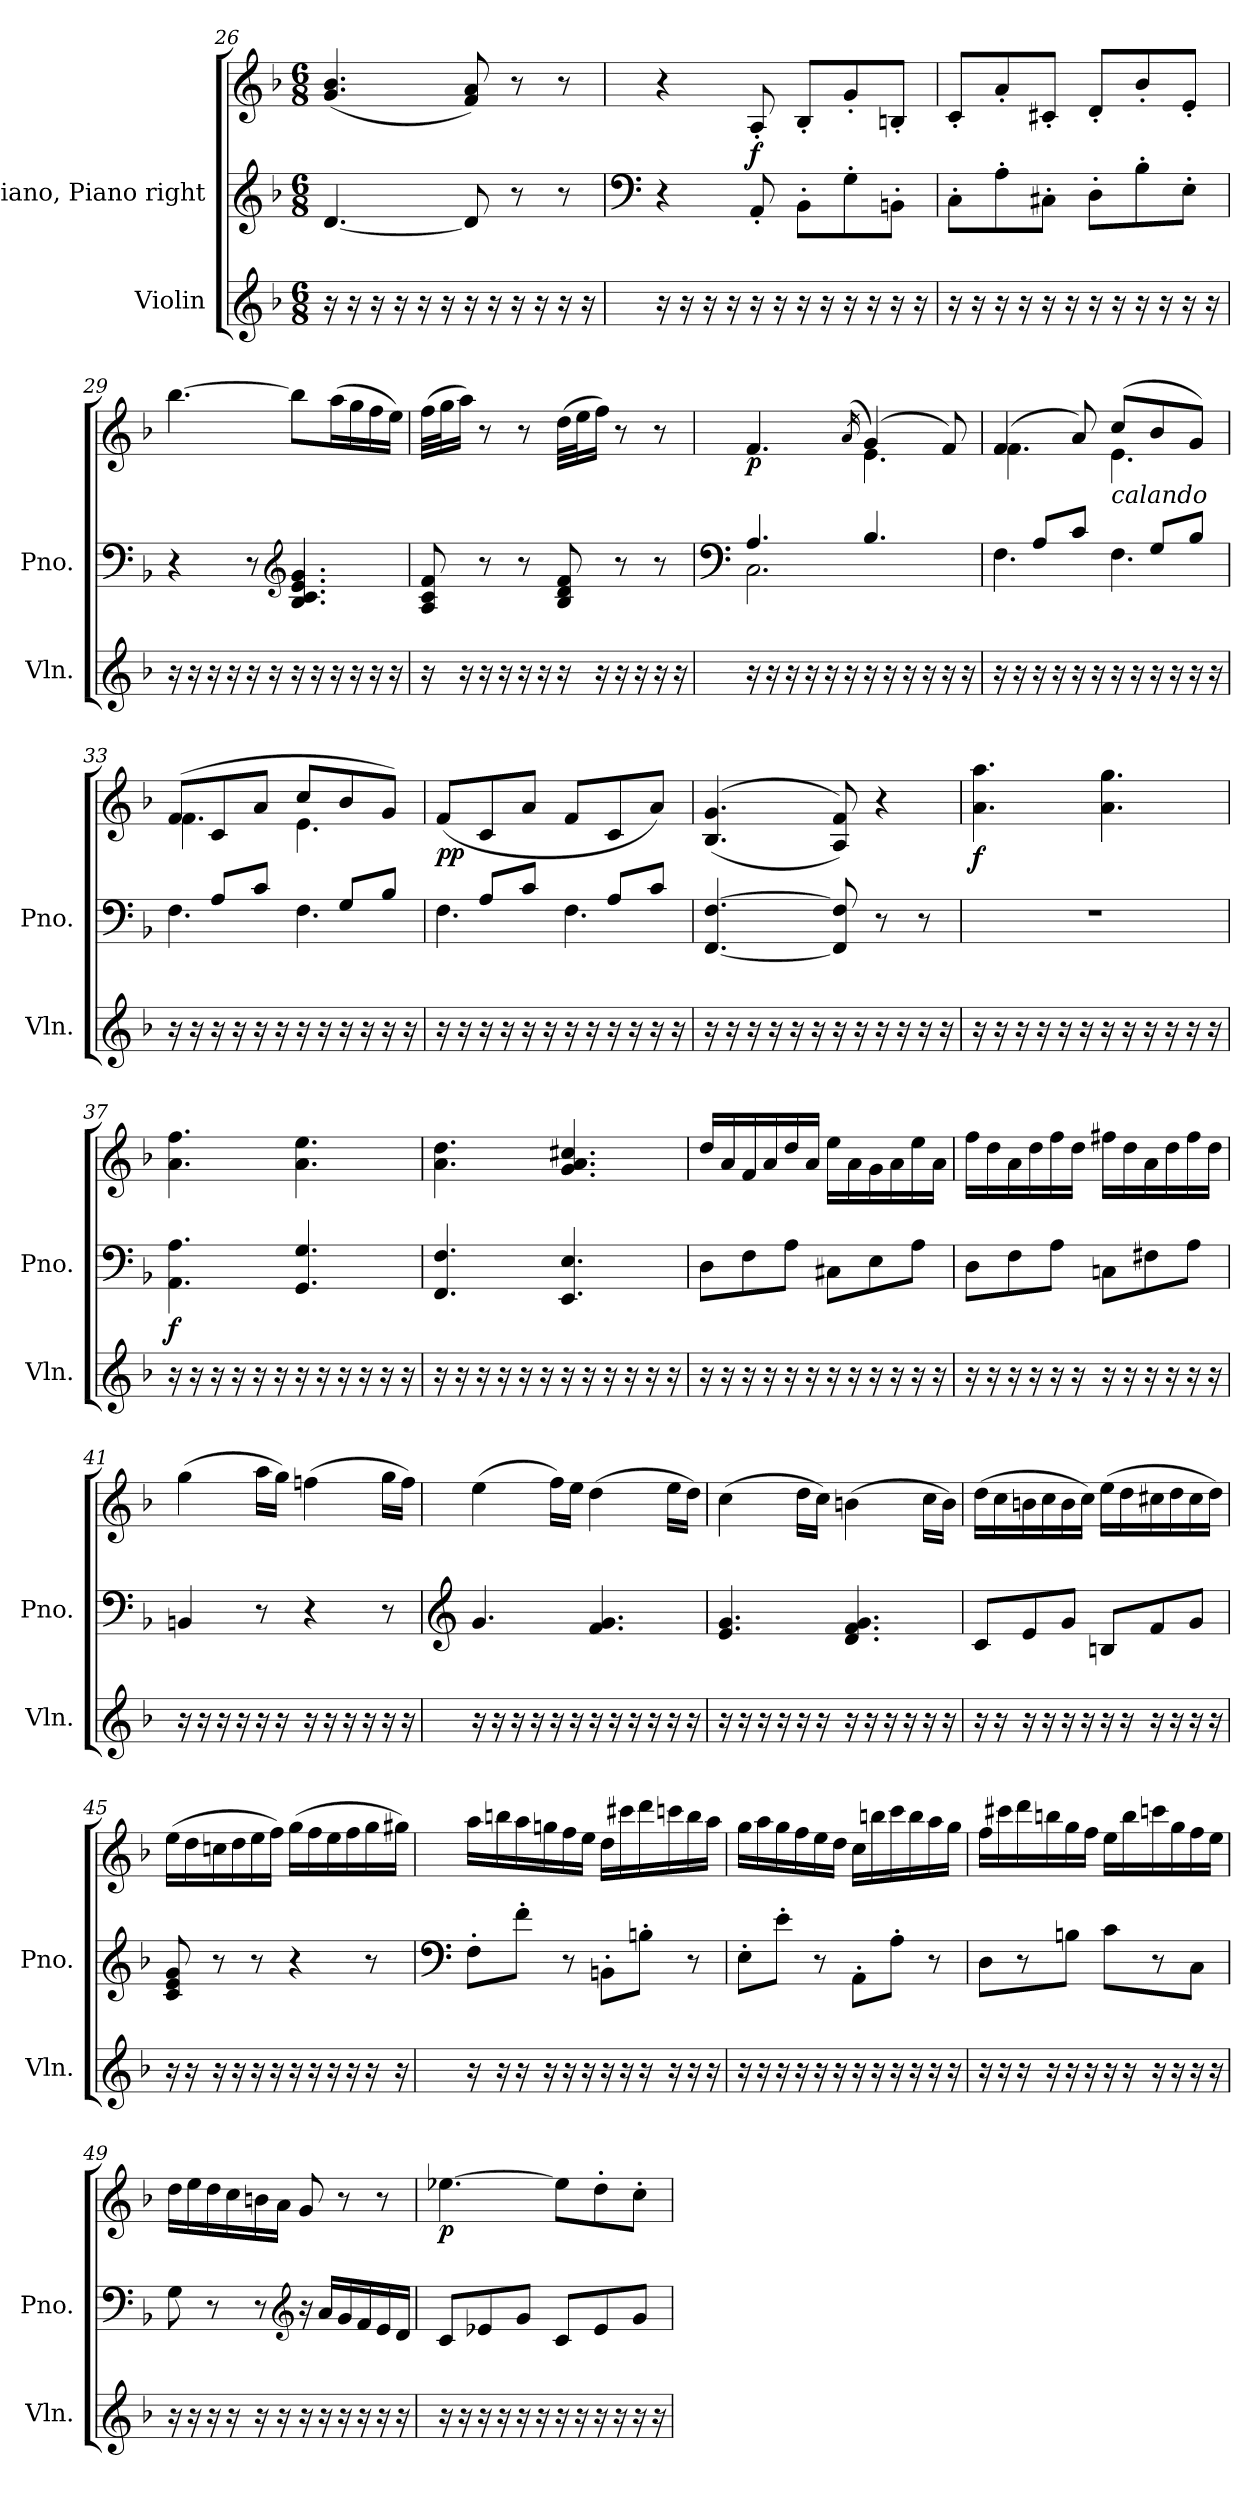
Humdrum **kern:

**kern	**kern	**kern	**dynam
*part2	*part1	*part1	*part1
*staff3	*staff2	*staff1	*staff1/2
*I"Violin	*I"Piano, Piano right	*	*
*I'Vln.	*I'Pno.	*	*
*clefG2	*clefG2	*clefG2	*
*k[b-]	*k[b-]	*k[b-]	*
*M6/8	*M6/8	*M6/8	*
=26	=26	=26	=26
16r	[4.d/	(<4.g/ 4.b-/	.
16r	.	.	.
16r	.	.	.
16r	.	.	.
16r	.	.	.
16r	.	.	.
16r	8d/]	8f/ 8a/)	.
16r	.	.	.
16r	8r	8r	.
16r	.	.	.
16r	8r	8r	.
16r	.	.	.
!!LO:PB:g=z
=27	=27	=27	=27
*	*clefF4	*	*
16r	4r	4r	.
16r	.	.	.
16r	.	.	.
16r	.	.	.
!	!	!	!LO:DY:a=2
16r	8AA'/	8A'/	f
16r	.	.	.
16r	8BB-'\L	8B-'/L	.
16r	.	.	.
16r	8G'\	8g'/	.
16r	.	.	.
16r	8BBn'\J	8Bn'/J	.
16r	.	.	.
=28	=28	=28	=28
16r	8C'\L	8c'/L	.
16r	.	.	.
16r	8A'\	8a'/	.
16r	.	.	.
16r	8C#X'\J	8c#X'/J	.
16r	.	.	.
16r	8D'\L	8d'/L	.
16r	.	.	.
16r	8B-'\	8b-'/	.
16r	.	.	.
16r	8E'\J	8e'/J	.
16r	.	.	.
=29	=29	=29	=29
16r	4r	[4.bb-\	.
16r	.	.	.
16r	.	.	.
16r	.	.	.
16r	8r	.	.
16r	.	.	.
*	*clefG2	*	*
16r	4.B-/ 4.c/ 4.e/ 4.g/	8bb-\L]	.
16r	.	.	.
16r	.	(>16aa\L	.
16r	.	16gg\	.
16r	.	16ff\	.
16r	.	16ee\JJ)	.
!!LO:LB:g=z
=30	=30	=30	=30
16r	8A/ 8c/ 8f/	(>32ff\LLL	.
.	.	32gg\J	.
16r	.	16aa\JJ)	.
16r	8r	8r	.
16r	.	.	.
16r	8r	8r	.
16r	.	.	.
16r	8B-/ 8d/ 8f/	(>32dd\LLL	.
.	.	32ee\J	.
16r	.	16ff\JJ)	.
16r	8r	8r	.
16r	.	.	.
16r	8r	8r	.
16r	.	.	.
=31	=31	=31	=31
*	*clefF4	*	*
*	*^	*^	*
!	!	!	!	!	!LO:DY:b
16r	4.A/	2.C\	4.f/	4.ryy	p
16r	.	.	.	.	.
16r	.	.	.	.	.
16r	.	.	.	.	.
16r	.	.	.	.	.
16r	.	.	.	.	.
.	.	.	(>16qa/	.	.
16r	4.B-/	.	(>4g/)	4.e\	.
16r	.	.	.	.	.
16r	.	.	.	.	.
16r	.	.	.	.	.
16r	.	.	8f/)	.	.
16r	.	.	.	.	.
=32	=32	=32	=32	=32	=32
16r	8rFyy	4.F\	(>4f/	4.f\	.
16r	.	.	.	.	.
16r	8A/L	.	.	.	.
16r	.	.	.	.	.
16r	8c/J	.	8a/)	.	.
16r	.	.	.	.	.
!	!	!	!LO:TX:b:i:t=calando	!	!
16r	8rFyy	4.F\	(>8cc/L	4.e\	.
16r	.	.	.	.	.
16r	8G/L	.	8b-/	.	.
16r	.	.	.	.	.
16r	8B-/J	.	8g/J)	.	.
16r	.	.	.	.	.
!!LO:LB:g=z	!!
=33	=33	=33	=33	=33	=33
16r	8rFyy	4.F\	(>8f/L	4.f\	.
16r	.	.	.	.	.
16r	8A/L	.	8c/	.	.
16r	.	.	.	.	.
16r	8c/J	.	8a/J	.	.
16r	.	.	.	.	.
16r	8rFyy	4.F\	8cc/L	4.e\	.
16r	.	.	.	.	.
16r	8G/L	.	8b-/	.	.
16r	.	.	.	.	.
16r	8B-/J	.	8g/J)	.	.
16r	.	.	.	.	.
*	*	*	*v	*v	*
=34	=34	=34	=34	=34
!	!	!	!	!LO:DY:b
16r	8rFyy	4.F\	(<8f/L	pp
16r	.	.	.	.
16r	8A/L	.	8c/	.
16r	.	.	.	.
16r	8c/J	.	8a/J	.
16r	.	.	.	.
16r	8rFyy	4.F\	8f/L	.
16r	.	.	.	.
16r	8A/L	.	8c/	.
16r	.	.	.	.
16r	8c/J	.	8a/J)	.
16r	.	.	.	.
*	*v	*v	*	*
=35	=35	=35	=35
16r	[4.FF/ [4.F/	(>(<4.B-/ 4.g/	.
16r	.	.	.
16r	.	.	.
16r	.	.	.
16r	.	.	.
16r	.	.	.
16r	8FF/] 8F/]	8A/ 8f/))	.
16r	.	.	.
16r	8r	4r	.
16r	.	.	.
16r	8r	.	.
16r	.	.	.
!!LO:PB:g=z
=36	=36	=36	=36
!	!	!	!LO:DY:b
16r	2.r	4.a\ 4.aa\	f
16r	.	.	.
16r	.	.	.
16r	.	.	.
16r	.	.	.
16r	.	.	.
16r	.	4.a\ 4.gg\	.
16r	.	.	.
16r	.	.	.
16r	.	.	.
16r	.	.	.
16r	.	.	.
=37	=37	=37	=37
!	!	!	!LO:DY:b=2
16r	4.AA\ 4.A\	4.a\ 4.ff\	f
16r	.	.	.
16r	.	.	.
16r	.	.	.
16r	.	.	.
16r	.	.	.
16r	4.GG/ 4.G/	4.a\ 4.ee\	.
16r	.	.	.
16r	.	.	.
16r	.	.	.
16r	.	.	.
16r	.	.	.
=38	=38	=38	=38
16r	4.FF/ 4.F/	4.a\ 4.dd\	.
16r	.	.	.
16r	.	.	.
16r	.	.	.
16r	.	.	.
16r	.	.	.
16r	4.EE/ 4.E/	4.g/ 4.a/ 4.cc#X/	.
16r	.	.	.
16r	.	.	.
16r	.	.	.
16r	.	.	.
16r	.	.	.
!!LO:LB:g=z
=39	=39	=39	=39
16r	8D\L	16dd/LL	.
16r	.	16a/	.
16r	8F\	16f/	.
16r	.	16a/	.
16r	8A\J	16dd/	.
16r	.	16a/JJ	.
16r	8C#X\L	16ee\LL	.
16r	.	16a\	.
16r	8E\	16g\	.
16r	.	16a\	.
16r	8A\J	16ee\	.
16r	.	16a\JJ	.
=40	=40	=40	=40
16r	8D\L	16ff\LL	.
16r	.	16dd\	.
16r	8F\	16a\	.
16r	.	16dd\	.
16r	8A\J	16ff\	.
16r	.	16dd\JJ	.
16r	8Cn\L	16ff#X\LL	.
16r	.	16dd\	.
16r	8F#X\	16a\	.
16r	.	16dd\	.
16r	8A\J	16ff#\	.
16r	.	16dd\JJ	.
=41	=41	=41	=41
16r	4BBn/	(>4gg\	.
16r	.	.	.
16r	.	.	.
16r	.	.	.
16r	8r	16aa\LL	.
16r	.	16gg\JJ)	.
16r	4r	(>4ffn\	.
16r	.	.	.
16r	.	.	.
16r	.	.	.
16r	8r	16gg\LL	.
16r	.	16ff\JJ)	.
!!LO:LB:g=z
=42	=42	=42	=42
*	*clefG2	*	*
16r	4.g/	(>4ee\	.
16r	.	.	.
16r	.	.	.
16r	.	.	.
16r	.	16ff\LL)	.
16r	.	16ee\JJ	.
16r	4.f/ 4.g/	(>4dd\	.
16r	.	.	.
16r	.	.	.
16r	.	.	.
16r	.	16ee\LL	.
16r	.	16dd\JJ)	.
=43	=43	=43	=43
16r	4.e/ 4.g/	(>4cc\	.
16r	.	.	.
16r	.	.	.
16r	.	.	.
16r	.	16dd\LL	.
16r	.	16cc\JJ)	.
16r	4.d/ 4.f/ 4.g/	(>4bn\	.
16r	.	.	.
16r	.	.	.
16r	.	.	.
16r	.	16cc\LL	.
16r	.	16b\JJ)	.
=44	=44	=44	=44
16r	8c/L	(>16dd\LL	.
16r	.	16cc\	.
16r	8e/	16bn\	.
16r	.	16cc\	.
16r	8g/J	16b\	.
16r	.	16cc\JJ)	.
16r	8Bn/L	(>16ee\LL	.
16r	.	16dd\	.
16r	8f/	16cc#X\	.
16r	.	16dd\	.
16r	8g/J	16cc#\	.
16r	.	16dd\JJ)	.
!!LO:PB:g=z
=45	=45	=45	=45
16r	8c/ 8e/ 8g/	(>16ee\LL	.
16r	.	16dd\	.
16r	8r	16ccn\	.
16r	.	16dd\	.
16r	8r	16ee\	.
16r	.	16ff\JJ)	.
16r	4r	(>16gg\LL	.
16r	.	16ff\	.
16r	.	16ee\	.
16r	.	16ff\	.
16r	8r	16gg\	.
16r	.	16gg#X\JJ)	.
=46	=46	=46	=46
*	*clefF4	*	*
16r	8F'\L	16aa\LL	.
16r	.	16bbn\	.
16r	8f'\J	16aa\	.
16r	.	16ggn\	.
16r	8r	16ff\	.
16r	.	16ee\JJ	.
16r	8BBn'\L	16dd\LL	.
16r	.	16ccc#X\	.
16r	8Bn'\J	16ddd\	.
16r	.	16cccn\	.
16r	8r	16bb\	.
16r	.	16aa\JJ	.
=47	=47	=47	=47
16r	8E'\L	16gg\LL	.
16r	.	16aa\	.
16r	8e'\J	16gg\	.
16r	.	16ff\	.
16r	8r	16ee\	.
16r	.	16dd\JJ	.
16r	8AA'\L	16cc\LL	.
16r	.	16bbn\	.
16r	8A'\J	16ccc\	.
16r	.	16bb\	.
16r	8r	16aa\	.
16r	.	16gg\JJ	.
!!LO:LB:g=z
=48	=48	=48	=48
16r	8D\L	16ff\LL	.
16r	.	16ccc#X\	.
16r	8r	16ddd\	.
16r	.	16bbn\	.
16r	8Bn\J	16gg\	.
16r	.	16ff\JJ	.
16r	8c\L	16ee\LL	.
16r	.	16bb\	.
16r	8r	16cccn\	.
16r	.	16gg\	.
16r	8C\J	16ff\	.
16r	.	16ee\JJ	.
=49	=49	=49	=49
16r	8G\	16dd\LL	.
16r	.	16ee\	.
16r	8r	16dd\	.
16r	.	16cc\	.
16r	8r	16bn\	.
16r	.	16a\JJ	.
*	*clefG2	*	*
16r	16r	8g/	.
16r	16a/LL	.	.
16r	16g/	8r	.
16r	16f/	.	.
16r	16e/	8r	.
16r	16d/JJ	.	.
=50	=50	=50	=50
!	!	!	!LO:DY:b
16r	8c/L	[4.ee-X\	p
16r	.	.	.
16r	8e-X/	.	.
16r	.	.	.
16r	8g/J	.	.
16r	.	.	.
16r	8c/L	8ee-\L]	.
16r	.	.	.
16r	8e-/	8dd'\	.
16r	.	.	.
16r	8g/J	8cc'\J	.
16r	.	.	.
=	=	=	=
*-	*-	*-	*-
